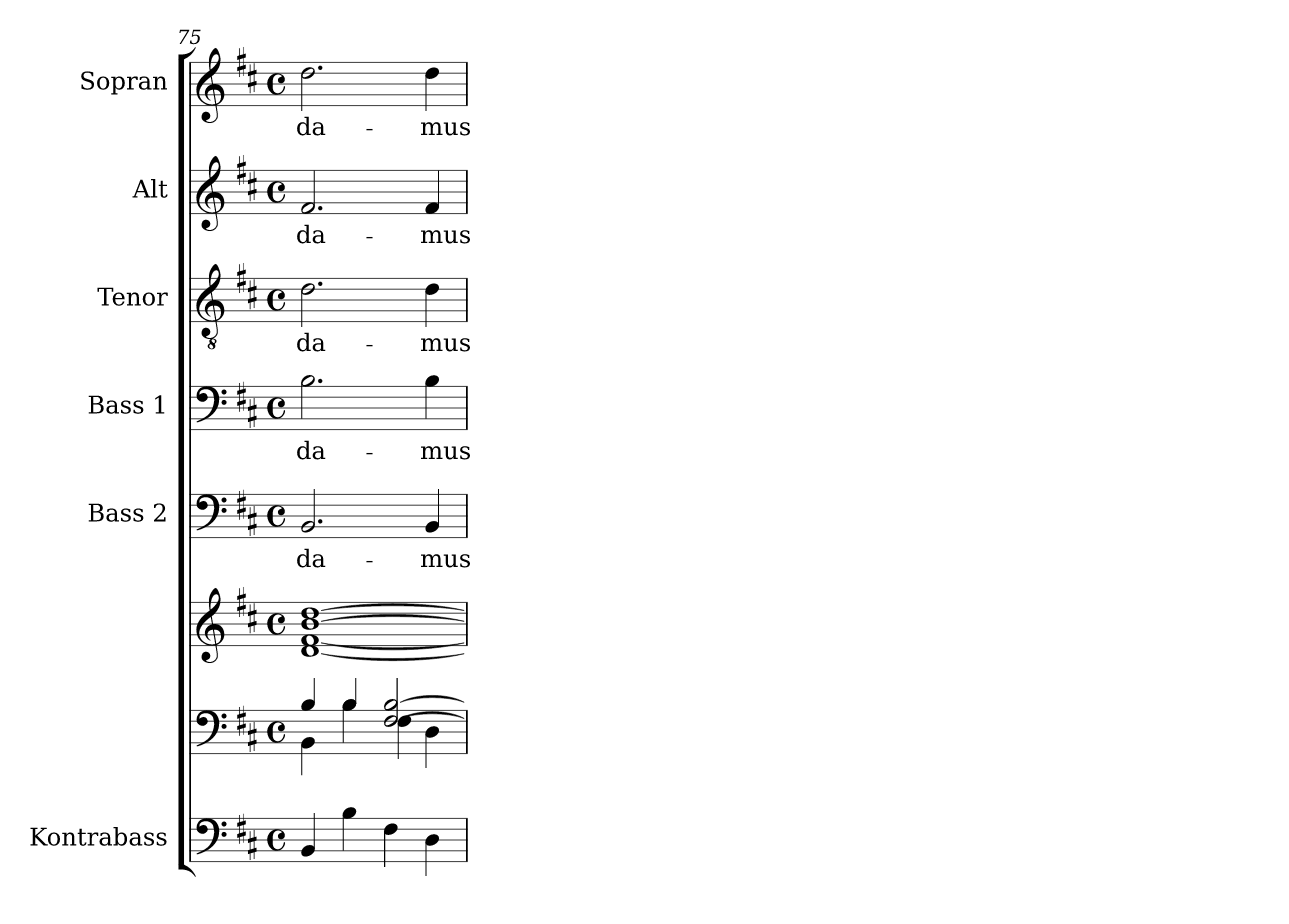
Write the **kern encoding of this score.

**kern	**kern	**kern	**kern	**text	**kern	**text	**kern	**text	**kern	**text	**kern	**text
*part7	*part6	*part6	*part5	*part5	*part4	*part4	*part3	*part3	*part2	*part2	*part1	*part1
*staff8	*staff7	*staff6	*staff5	*staff5	*staff4	*staff4	*staff3	*staff3	*staff2	*staff2	*staff1	*staff1
*I"Kontrabass	*	*	*I"Bass 2	*	*I"Bass 1	*	*I"Tenor	*	*I"Alt	*	*I"Sopran	*
*I'Kb.	*	*	*I'B. 2	*	*I'B. 1	*	*I'T.	*	*I'A.	*	*I'S.	*
*clefF4	*clefF4	*clefG2	*clefF4	*	*clefF4	*	*clefGv2	*	*clefG2	*	*clefG2	*
*ITrd7c12	*	*	*	*	*	*	*	*	*	*	*	*
*k[f#c#]	*k[f#c#]	*k[f#c#]	*k[f#c#]	*	*k[f#c#]	*	*k[f#c#]	*	*k[f#c#]	*	*k[f#c#]	*
*D:	*D:	*D:	*D:	*	*D:	*	*D:	*	*D:	*	*D:	*
*M4/4	*M4/4	*M4/4	*M4/4	*	*M4/4	*	*M4/4	*	*M4/4	*	*M4/4	*
*met(c)	*met(c)	*met(c)	*met(c)	*	*met(c)	*	*met(c)	*	*met(c)	*	*met(c)	*
=75	=75	=75	=75	=75	=75	=75	=75	=75	=75	=75	=75	=75
*	*^	*^	*	*	*	*	*	*	*	*	*	*
!	!	!	!	!	!	!LO:LY:b	!	!LO:LY:b	!	!LO:LY:b	!	!LO:LY:b	!	!LO:LY:b
4BBB/	4B/	4BB\	[>1b [>1dd	[<1d [<1f#	2.BB/	-da-	2.B\	-da-	2.d\	-da-	2.f#/	-da-	2.dd\	-da-
4BB\	4B/	4B\	.	.	.	.	.	.	.	.	.	.	.	.
4FF#\	[>2F#/ [>2B/	4F#\	.	.	.	.	.	.	.	.	.	.	.	.
!	!	!	!	!	!	!LO:LY:b	!	!LO:LY:b	!	!LO:LY:b	!	!LO:LY:b	!	!LO:LY:b
4DD\	.	4D\	.	.	4BB/	-mus	4B\	-mus	4d\	-mus	4f#/	-mus	4dd\	-mus
*	*v	*v	*	*	*	*	*	*	*	*	*	*	*	*
*	*	*v	*v	*	*	*	*	*	*	*	*	*	*
=	=	=	=	=	=	=	=	=	=	=	=	=
*-	*-	*-	*-	*-	*-	*-	*-	*-	*-	*-	*-	*-
